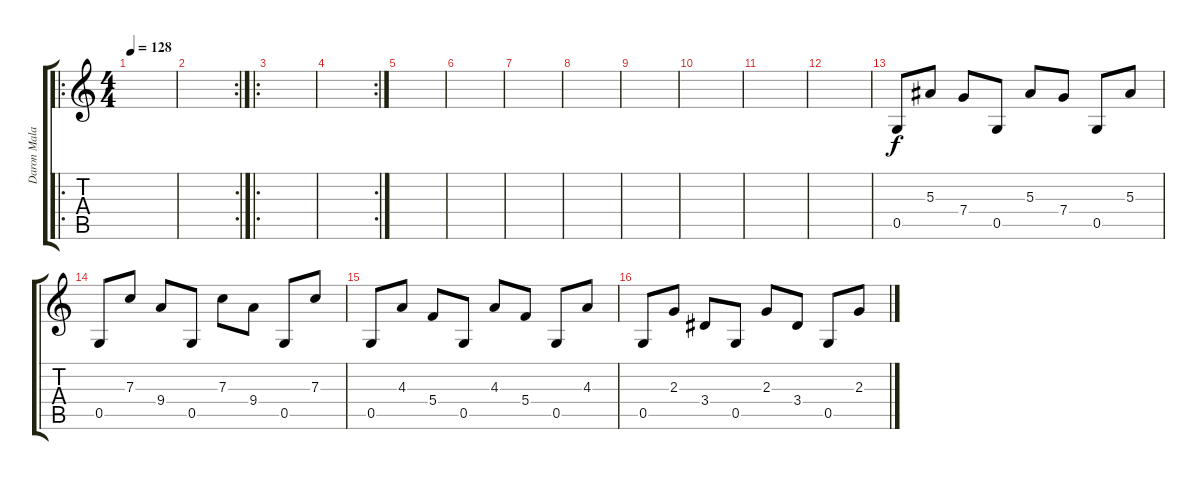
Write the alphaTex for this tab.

\track ("Daron Malakian " "Daron Mala") {instrument acousticguitarsteel}
\staff {score tabs}
\tuning (D4 A3 F3 C3 G2 C2) {hide}
\ro
\ts (4 4)
\tempo 128
\clef g2
\ks c
|
\rc 2
|
\ro
|
\rc 2
|
|
|
|
|
|
|
|
|
0.5.8 5.3.8 7.4.8 0.5.8 5.3.8 7.4.8 0.5.8 5.3.8 |
0.5.8 7.3.8 9.4.8 0.5.8 7.3.8 9.4.8 0.5.8 7.3.8 |
0.5.8 4.3.8 5.4.8 0.5.8 4.3.8 5.4.8 0.5.8 4.3.8 |
0.5.8 2.3.8 3.4.8 0.5.8 2.3.8 3.4.8 0.5.8 2.3.8
